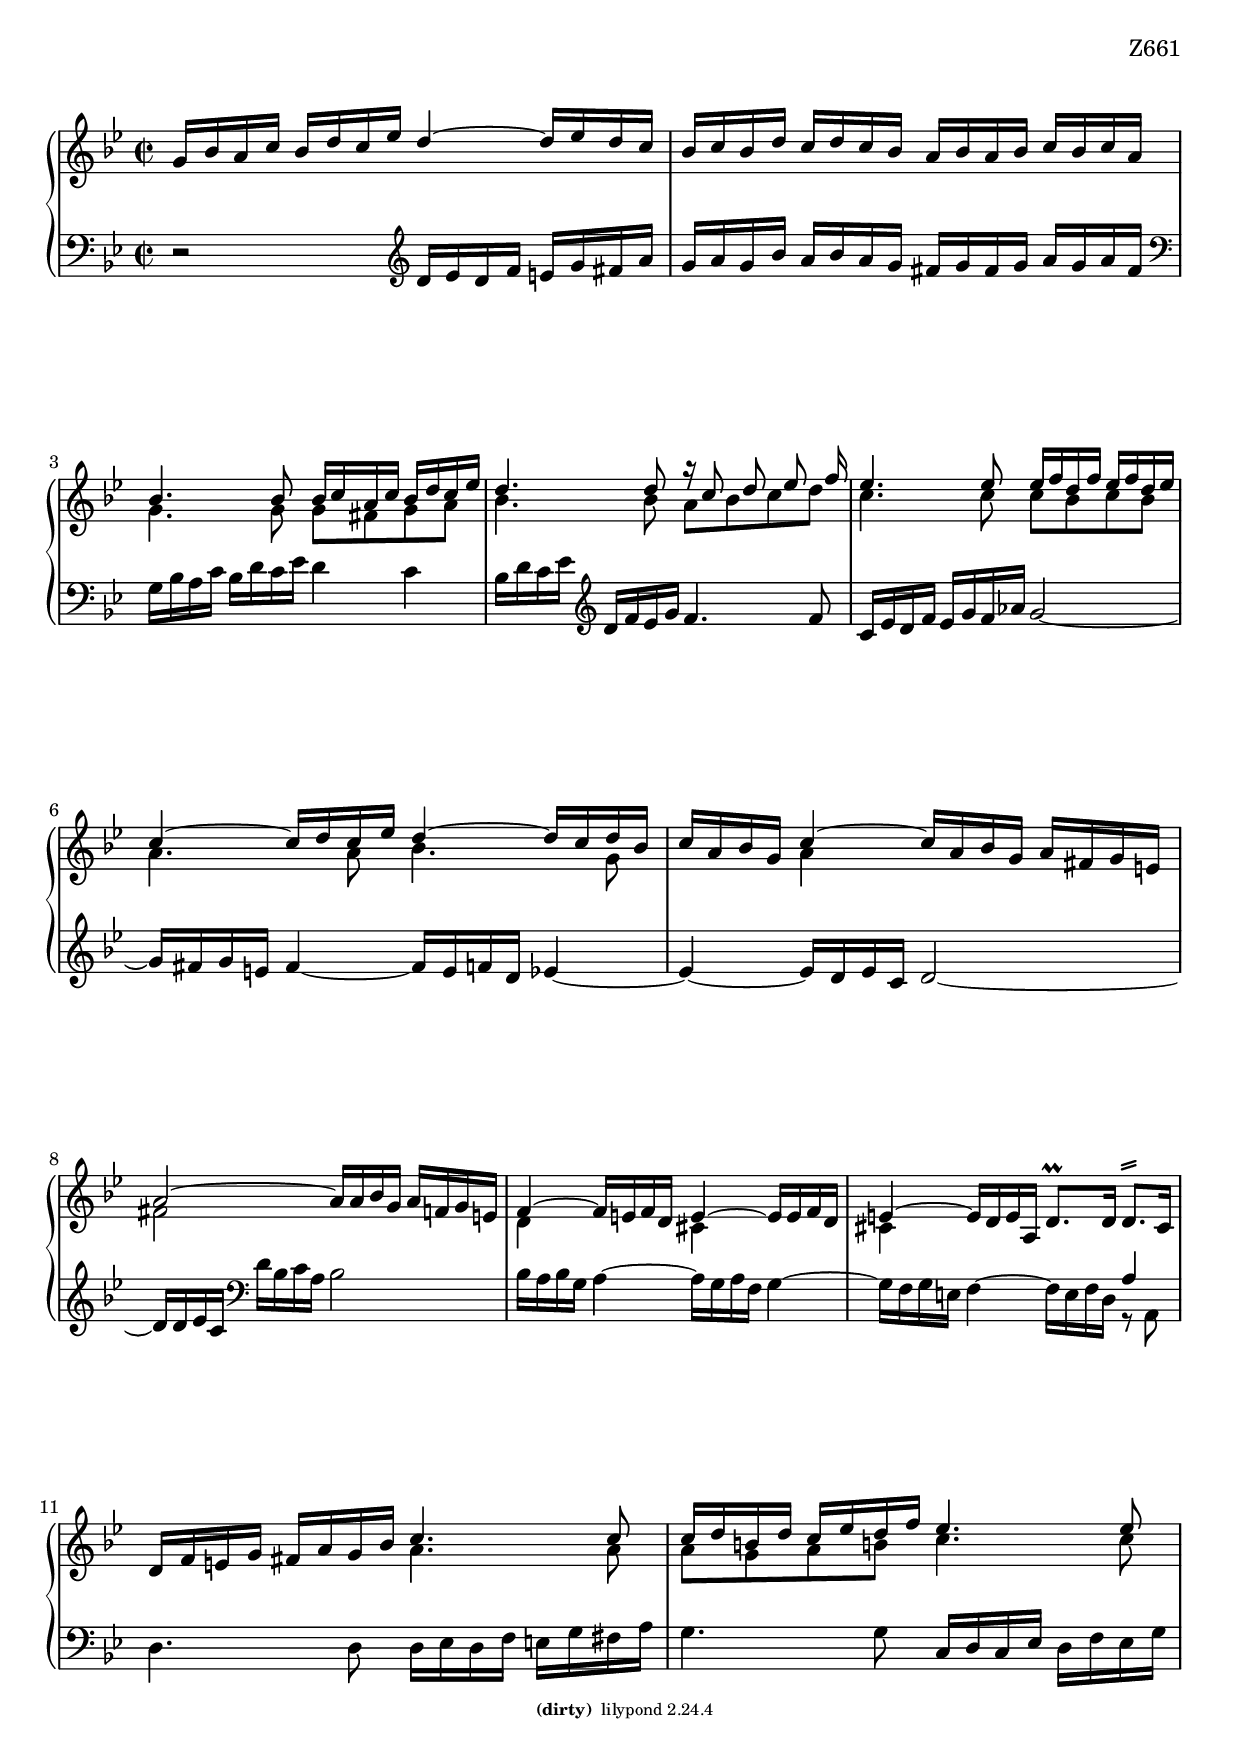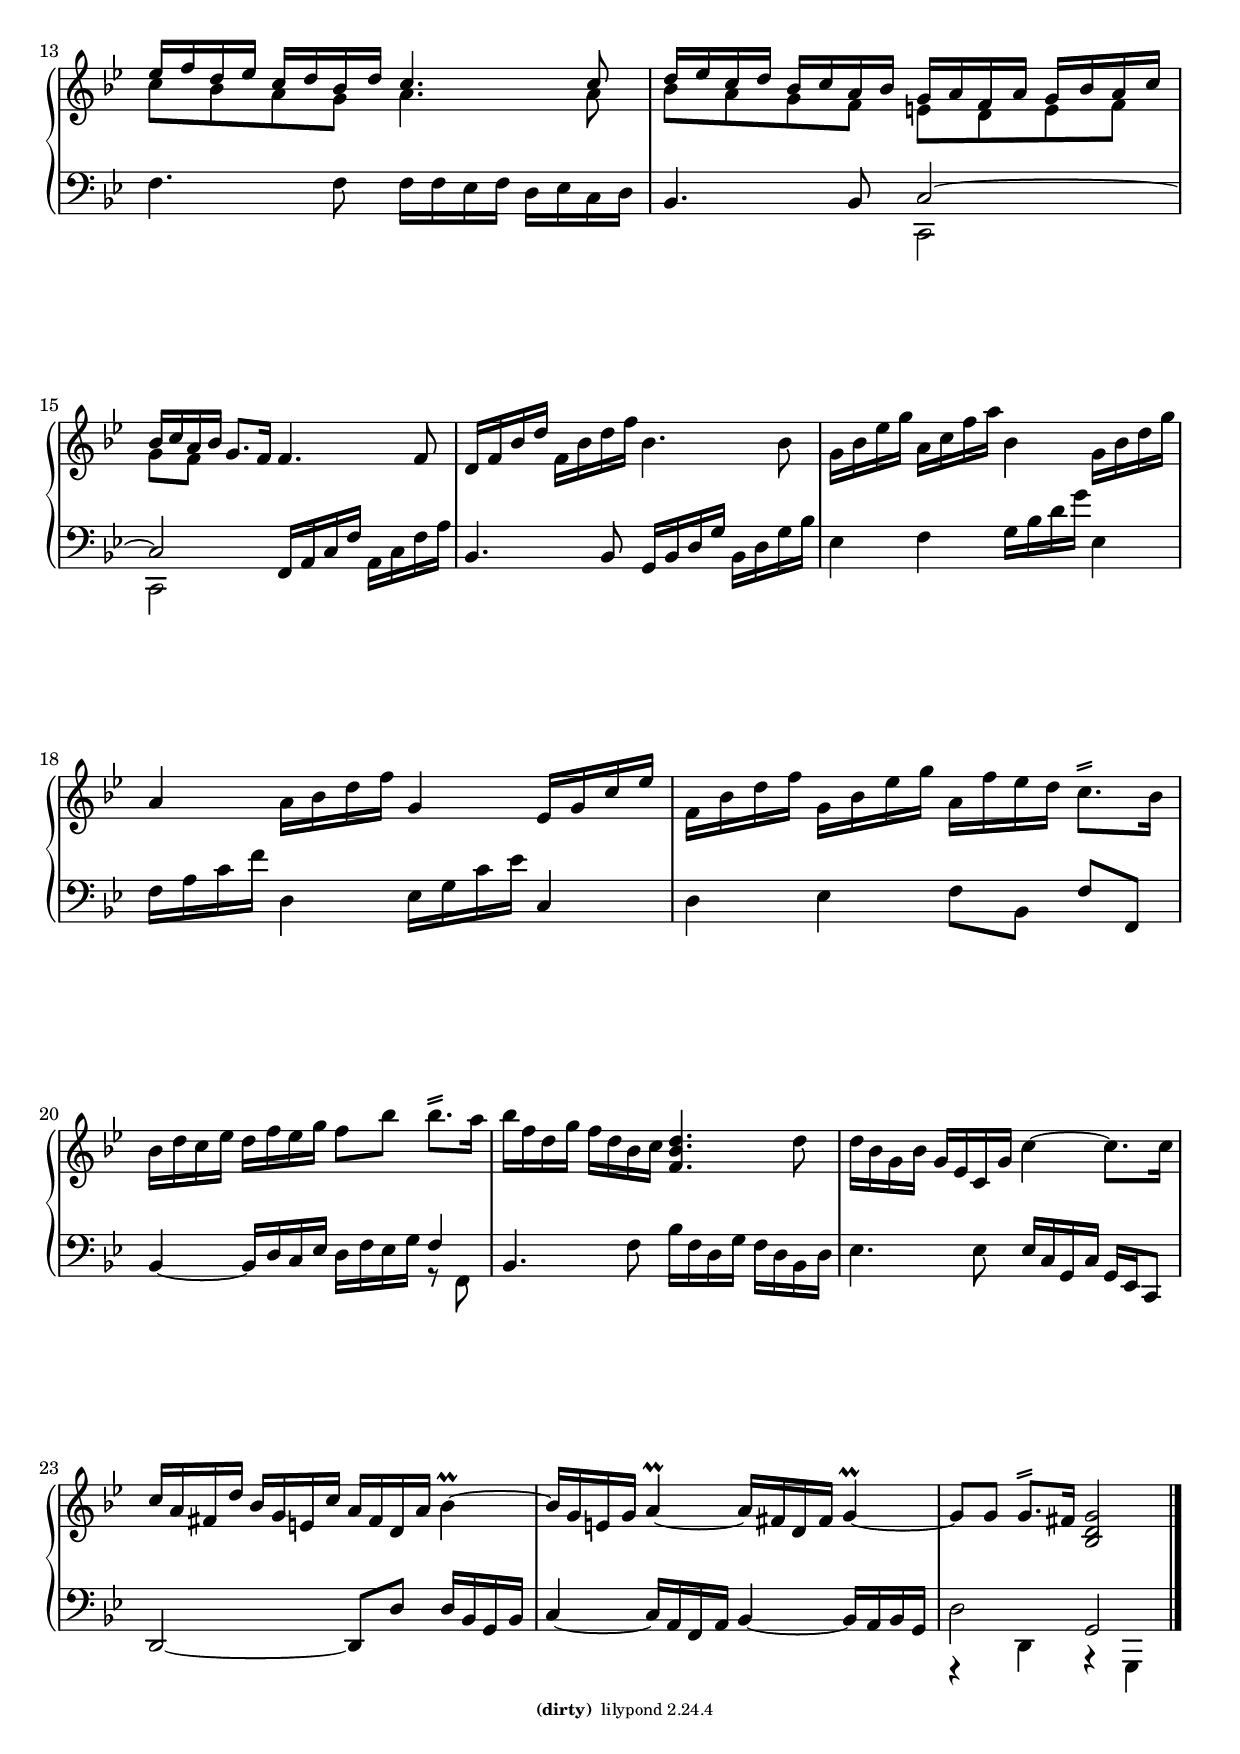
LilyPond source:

\version "2.18.2"

\include "../../tagline.ily"

breaks = {
  s1 \noBreak s1 \break
  s1 \noBreak s1 \noBreak s1 \break
  s1 \noBreak s1 \break
  s1 \noBreak s1 \noBreak s1 \break
  s1 \noBreak s1 \break \pageBreak
  
  s1 \noBreak s1 \break
  s1 \noBreak s1 \noBreak s1 \break
  s1 \noBreak s1 \break
  s1 \noBreak s1 \noBreak s1 \break
  s1 \noBreak s1 \noBreak s1 \break
}

#(set-global-staff-size 20)

\paper {
  #(set-paper-size "a4")
  print-page-number = ##f
  between-system-padding = #0.1
  between-system-space = #0.1
  ragged-last-bottom = ##f
  ragged-bottom = ##f
  oddFooterMarkup = \gitTagline
  evenFooterMarkup = \gitTagline
}

\version "2.18.2"

\version "2.18.2"

shake = \markup { \path #.2 #'(
    (moveto 0 0)
    (lineto 1.3 .4)
    (moveto 0 .4)
    (lineto 1.3 .8)
    ) }

plainShake = \markup { \path #.2 #'(
    (moveto 0 0)
    (lineto 1.3 .4)
    (moveto 0 .4)
    (lineto 1.3 .8)
    (moveto -0.3 0.1)
    (lineto -0.7 1.1)
    ) }

shakeTurned = \markup { \path #.25 #'(
    (moveto 0 0)
    (lineto 1.3 .4)
    (moveto 0 .4)
    (lineto 1.3 .8)
    (moveto -0.5 0)
    (curveto -0.5 1.5 2 2 2 0)
    ) }

repeatGliss = #(define-music-function (parser location grace)
  (ly:pitch?)
  #{
    % the next two lines ensure the glissando is long enough
    % to be visible
    \once \override Glissando.springs-and-rods
      = #ly:spanner::set-spacing-rods
    \once \override Glissando.minimum-length = #4.5
    \once \hideNotes
    \grace $grace \glissando
  #})



cstr = \change Staff = "right"
cstl = \change Staff = "left"

global = {
  \key g \minor
  \time 2/2
  \override Staff.NoteCollision #'merge-differently-dotted = ##t
  \set Timing.beamExceptions = #'( (end . (((1 . 16) . (4 4 4 4)))) )
}

right = \relative c'' {
  \global
  
  \voiceOne g16 bes a c bes d c ees d4 ~ d16 ees d c
  bes c bes d c d c bes a bes a bes c bes c a
  
  bes4. bes8 bes16 c a c bes d c ees
  d4. d8 r16 c8\noBeam d\noBeam ees\noBeam f16
  ees4. ees8 ees16 f d f ees f d ees
  
  c4 ~ c16 d c ees d4 ~ d16 c d bes
  c a bes g c4 ~ c16 a bes g a fis g e
  
  a2 ~ a16 a bes g a f g e 
  f4 ~ f16 e f d e4 ~ e16 e f d 
  e4 ~ e16 d e a, d8.-\prall d16 d8.-\shake cis16
  
  d f e g fis a g bes c4. c8
  c16 d b d c ees d f ees4. ees8
  
  
  ees16 f d ees c d bes d c4. c8
  d16 ees c d bes c a bes g a f a g bes a c
  
  bes c a bes g8. f16 f4. f8
  \oneVoice d16 f bes d f, bes d f bes,4. bes8
  g16 bes ees g a, c f a bes,4 g16 bes d g
  
  a,4 a16 bes d f g,4 ees16 g c ees
  f, bes d f g, bes ees g a, f' ees d c8.^\shake bes16
  
  bes d c ees d f ees g f8 bes bes8.^\shake a16
  bes f d g f d bes c <f, bes d>4. d'8
  d16 bes g bes g ees c g' c4 ~ c8. c16
  
  c16 a fis d' bes g e c' a fis d a' bes4-\prall ~
  bes16 g e g a4-\prall ~ a16 fis d fis g4-\prall ~ 
  g8 g g8.^\shake fis16 <bes, d g>2 \bar "|."
}

middle = \relative c'' {
  \global
  
   \voiceTwo s1 s1 
   g4. g8 g fis g a
   bes4. bes8 a bes c d
   c4. c8 c bes c bes
   
   a4. a8 bes4. g8 
   s4 a s s
   
   fis2 s 
   d4 s cis s
   cis s s \cstl \voiceOne a
   
   \cstr \voiceTwo s2 a'4. a8
   a g a b! c4. c8
   
   
   c bes a g a4. a8
   bes a g f e d e f
   
   g f s2.
}

left = \relative c' {
  \global
  
  r2 \clef treble d16 ees d f e g fis a
  g a g bes a bes a g fis g fis g a g a fis
  
  \clef bass g, bes a c bes d c ees d4 c
  bes16 d c ees \clef treble d f ees g f4. f8
  c16 ees d f ees g f aes g2 ~
  
  g16 fis g e fis4 ~ fis16 e f d ees4 ~
  ees ~ ees16 d ees c d2 ~
  
  d16 d ees c \clef bass d bes c a bes2
  bes16 a bes g a4 ~ a16 g a f g4 ~
  g16 f g e f4 ~ f16 e f d \voiceTwo r8 a
  
  \oneVoice d4. d8 d16 ees d f e g fis a
  g4. g8 c,16 d c ees d f ees g
  
  
  f4. f8 f16 f ees f d ees c d
  bes4. bes8 <<{ \voiceOne c2 ~ c } \new Voice { \voiceTwo c, c }>>
  
  \oneVoice f16 a c f a, c f a
  bes,4. bes8 g16 bes d g bes, d g bes
  ees,4 f g16 bes d g ees,4
  
  f16 a c f d,4 ees16 g c ees c,4
  d ees f8[ bes,] f' f,
  
  bes4 ~ bes16 d c ees d f ees g <<{ \voiceOne f4 } \new Voice { \voiceTwo r8 f, }>>
  \oneVoice bes4. f'8 bes16 f d g f d bes d
  ees4. ees8 ees16 c g c g ees c8
  
  d2 ~ d8 d' d16 bes g bes
  c4 ~ c16 a f a bes4 ~ bes16 a bes g
  <<{ d'2 g, } \new Voice { \voiceTwo r4 d r g, }>> \bar "|."
}

\score {
  \header {
    title = "Prelude"
    opus = "Z661"
  }

  \new PianoStaff <<
    \new Staff = "right" {
      << 
        \breaks
        \new Voice { \right }
        \new Voice { \middle }
      >>
    }
    \new Staff = "left" { 
      <<
        \breaks 
        \new Voice { \clef bass \left }
      >>
    }
  >>
  \layout { indent = 0 }
}

